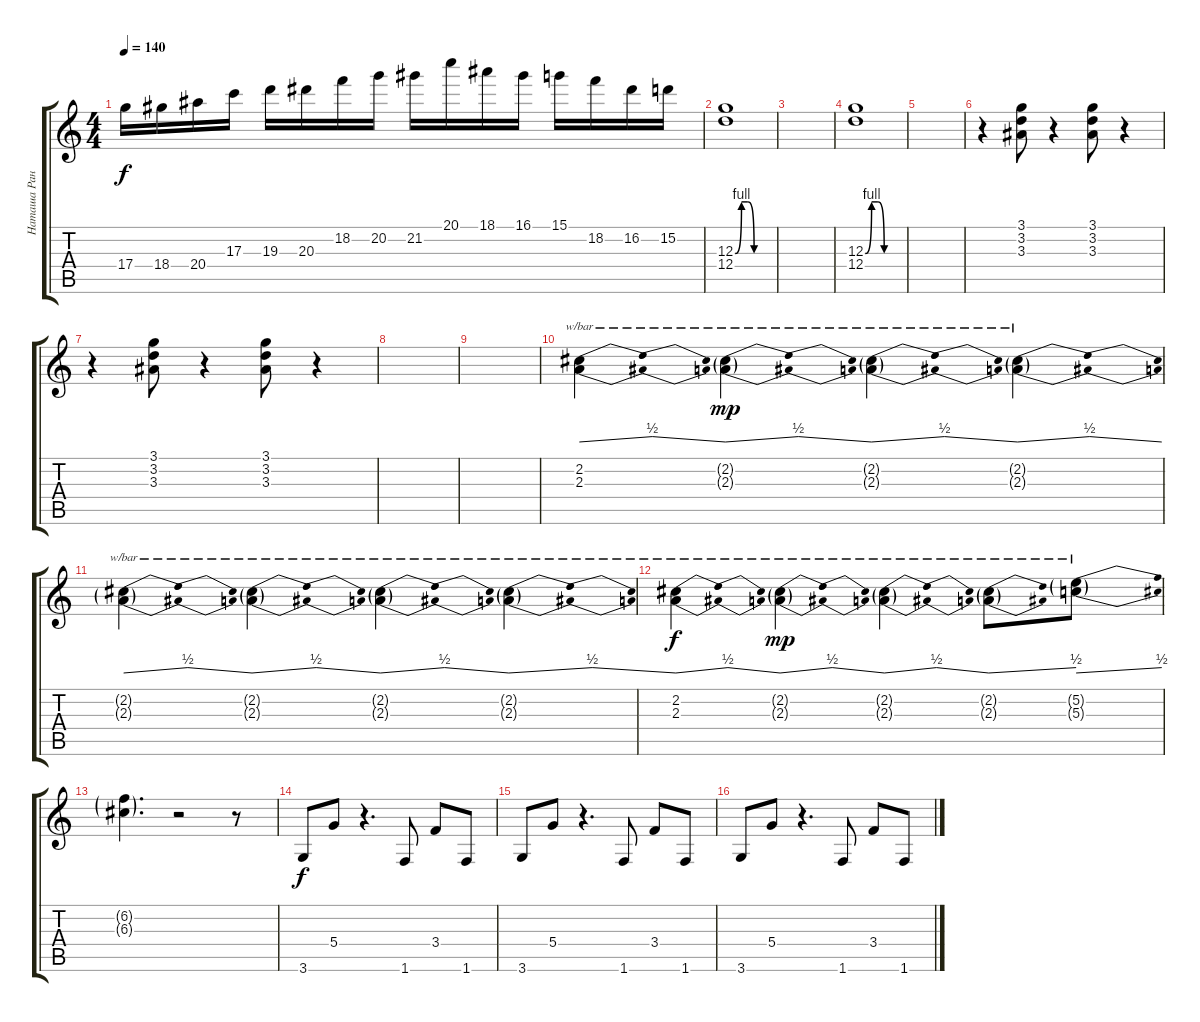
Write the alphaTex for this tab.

\track ("Наташа Ранетка" "Наташа Ран") {instrument overdrivenguitar}
\staff {score tabs}
\tuning (E4 B3 G3 D3 A2 E2) {hide}
\ts (4 4)
\tempo 140
\clef g2
\ks c
17.4.16{dy f} 18.4.16 20.4.16 17.3.16 19.3.16 20.3.16 18.2.16 20.2.16 21.2.16 20.1.16 18.1.16 16.1.16 15.1.16 18.2.16 16.2.16 15.2.16 |
(12.3{be (custom 0 0 10 4 20 4 30 0 60 0)} 12.4).1 |
|
(12.3{be (custom 0 0 10 4 20 4 30 0 60 0)} 12.4).1 |
|
r.4 (3.1 3.2 3.3).8 r.4 (3.1 3.2 3.3).8 r.4 |
r.4 (3.1 3.2 3.3).8 r.4 (3.1 3.2 3.3).8 r.4 |
|
|
(2.2 2.3).4{tbe (dip default 0 0 30 2 60 0) volume 14} (2.2{g} 2.3{g}).4{tbe (dip default 0 0 30 2 60 0) dy mp volume 6} (2.2{g} 2.3{g}).4{tbe (dip default 0 0 30 2 60 0)} (2.2{g} 2.3{g}).4{tbe (dip default 0 0 30 2 60 0)} |
(2.2{g} 2.3{g}).4{tbe (dip default 0 0 30 2 60 0)} (2.2{g} 2.3{g}).4{tbe (dip default 0 0 30 2 60 0)} (2.2{g} 2.3{g}).4{tbe (dip default 0 0 30 2 60 0)} (2.2{g} 2.3{g}).4{tbe (dip default 0 0 30 2 60 0)} |
(2.2 2.3).4{tbe (dip default 0 0 30 2 60 0) dy f volume 13} (2.2{g} 2.3{g}).4{tbe (dip default 0 0 30 2 60 0) dy mp volume 6} (2.2{g} 2.3{g}).4{tbe (dip default 0 0 30 2 60 0)} (2.2{g} 2.3{g}).8{tbe (dive default 0 0 60 2)} (5.2{g} 5.3{g}).8{tbe (dive default 0 0 60 2)} |
(6.2{g} 6.3{g}).4{d volume 3} r.2 r.8 |
3.6.8{dy f volume 13} 5.4.8 r.4{d} 1.6.8 3.4.8 1.6.8 |
3.6.8 5.4.8 r.4{d} 1.6.8 3.4.8 1.6.8 |
3.6.8 5.4.8 r.4{d} 1.6.8 3.4.8 1.6.8
